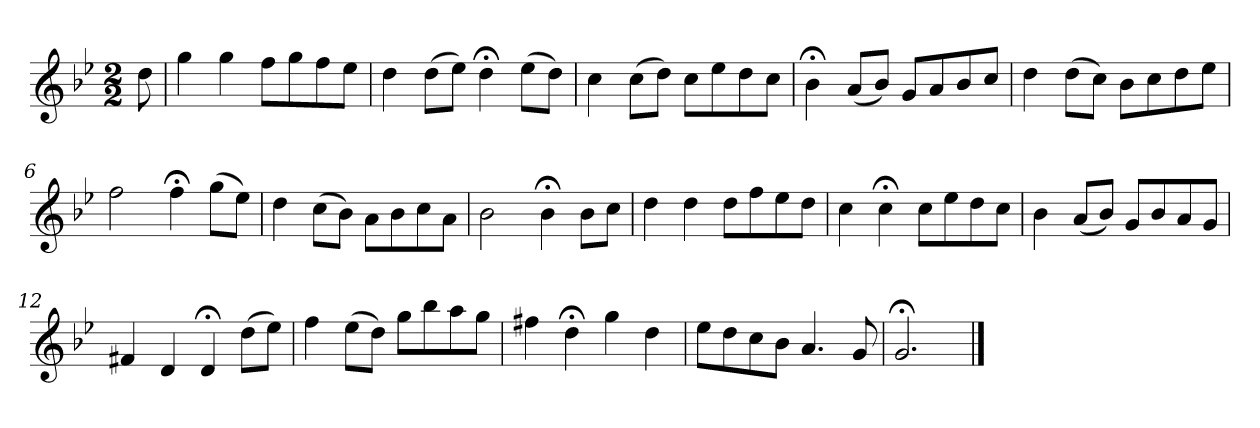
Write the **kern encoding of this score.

**kern
*part1
*staff1
*k[b-e-]
*g:
*M2/2
*MM120
=
8dd
=1
4gg
4gg
8ffL
8gg
8ff
8ee-J
=2
4dd
(8ddL
8ee-J)
4dd;<
(8ee-L
8ddJ)
=3
4cc
(8ccL
8ddJ)
8ccL
8ee-
8dd
8ccJ
=4
4b-;<
(8aL
8b-J)
8gL
8a
8b-
8ccJ
=5
4dd
(8ddL
8ccJ)
8b-L
8cc
8dd
8ee-J
=6
2ff
4ff;<
(8ggL
8ee-J)
=7
4dd
(8ccL
8b-J)
8aL
8b-
8cc
8aJ
=8
2b-
4b-;<
8b-L
8ccJ
=9
4dd
4dd
8ddL
8ff
8ee-
8ddJ
=10
4cc
4cc;<
8ccL
8ee-
8dd
8ccJ
=11
4b-
(8aL
8b-J)
8gL
8b-
8a
8gJ
=12
4f#X
4d
4d;<
(8ddL
8ee-J)
=13
4ff
(8ee-L
8ddJ)
8ggL
8bb-
8aa
8ggJ
=14
4ff#X
4dd;<
4gg
4dd
=15
8ee-L
8dd
8cc
8b-J
4.a
8g
=16
2.g;<
==
*-
